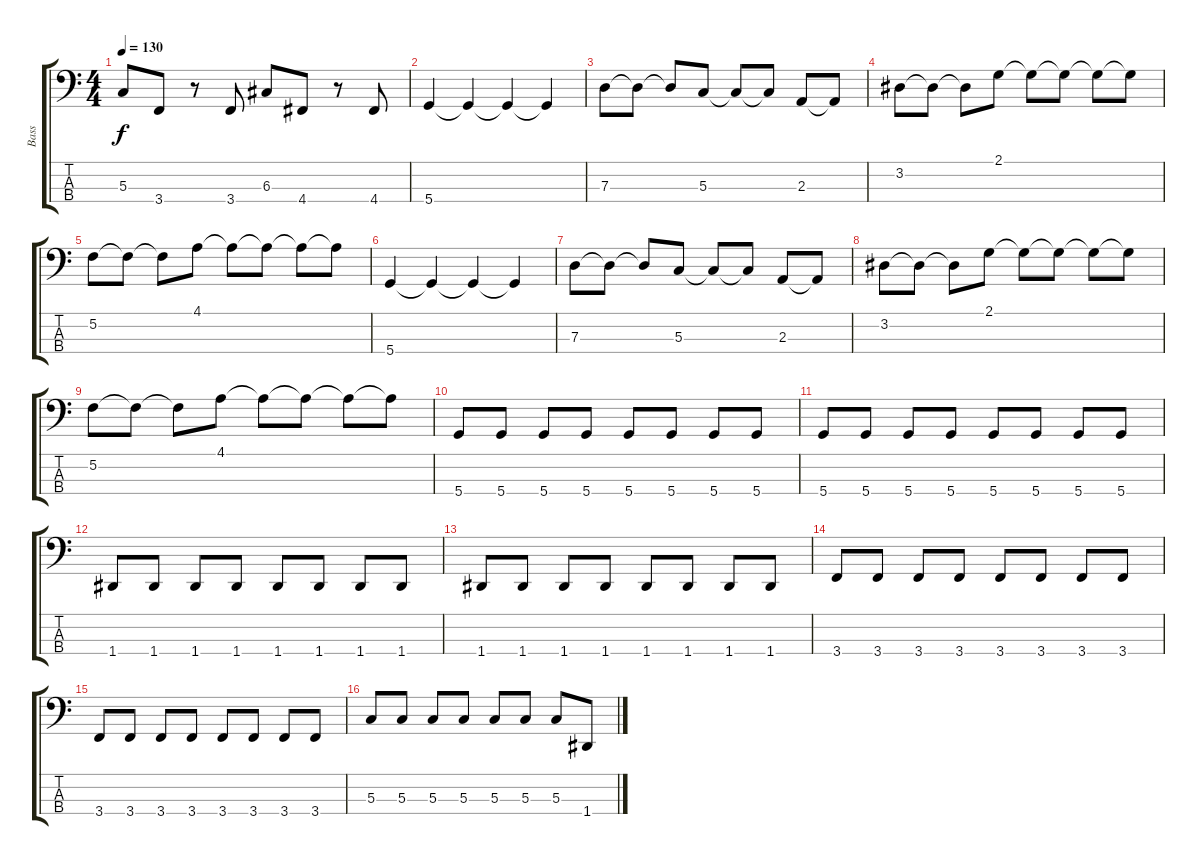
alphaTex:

\track ("Bass" "Bass") {solo instrument electricbassfinger}
\staff {score tabs}
\tuning (F2 C2 G1 D1) {hide}
\ts (4 4)
\tempo 130
\clef f4
\ks c
5.3.8{dy f} 3.4.8 r.8 3.4.8 6.3.8 4.4.8 r.8 4.4.8 |
5.4.4 5.4{t}.4 5.4{t}.4 5.4{t}.4 |
7.3.8 7.3{t}.8 7.3{t}.8 5.3.8 5.3{t}.8 5.3{t}.8 2.3.8 2.3{t}.8 |
3.2.8 3.2{t}.8 3.2{t}.8 2.1.8 2.1{t}.8 2.1{t}.8 2.1{t}.8 2.1{t}.8 |
5.2.8 5.2{t}.8 5.2{t}.8 4.1.8 4.1{t}.8 4.1{t}.8 4.1{t}.8 4.1{t}.8 |
5.4.4 5.4{t}.4 5.4{t}.4 5.4{t}.4 |
7.3.8 7.3{t}.8 7.3{t}.8 5.3.8 5.3{t}.8 5.3{t}.8 2.3.8 2.3{t}.8 |
3.2.8 3.2{t}.8 3.2{t}.8 2.1.8 2.1{t}.8 2.1{t}.8 2.1{t}.8 2.1{t}.8 |
5.2.8 5.2{t}.8 5.2{t}.8 4.1.8 4.1{t}.8 4.1{t}.8 4.1{t}.8 4.1{t}.8 |
5.4.8 5.4.8 5.4.8 5.4.8 5.4.8 5.4.8 5.4.8 5.4.8 |
5.4.8 5.4.8 5.4.8 5.4.8 5.4.8 5.4.8 5.4.8 5.4.8 |
1.4.8 1.4.8 1.4.8 1.4.8 1.4.8 1.4.8 1.4.8 1.4.8 |
1.4.8 1.4.8 1.4.8 1.4.8 1.4.8 1.4.8 1.4.8 1.4.8 |
3.4.8 3.4.8 3.4.8 3.4.8 3.4.8 3.4.8 3.4.8 3.4.8 |
3.4.8 3.4.8 3.4.8 3.4.8 3.4.8 3.4.8 3.4.8 3.4.8 |
5.3.8 5.3.8 5.3.8 5.3.8 5.3.8 5.3.8 5.3.8 1.4.8
